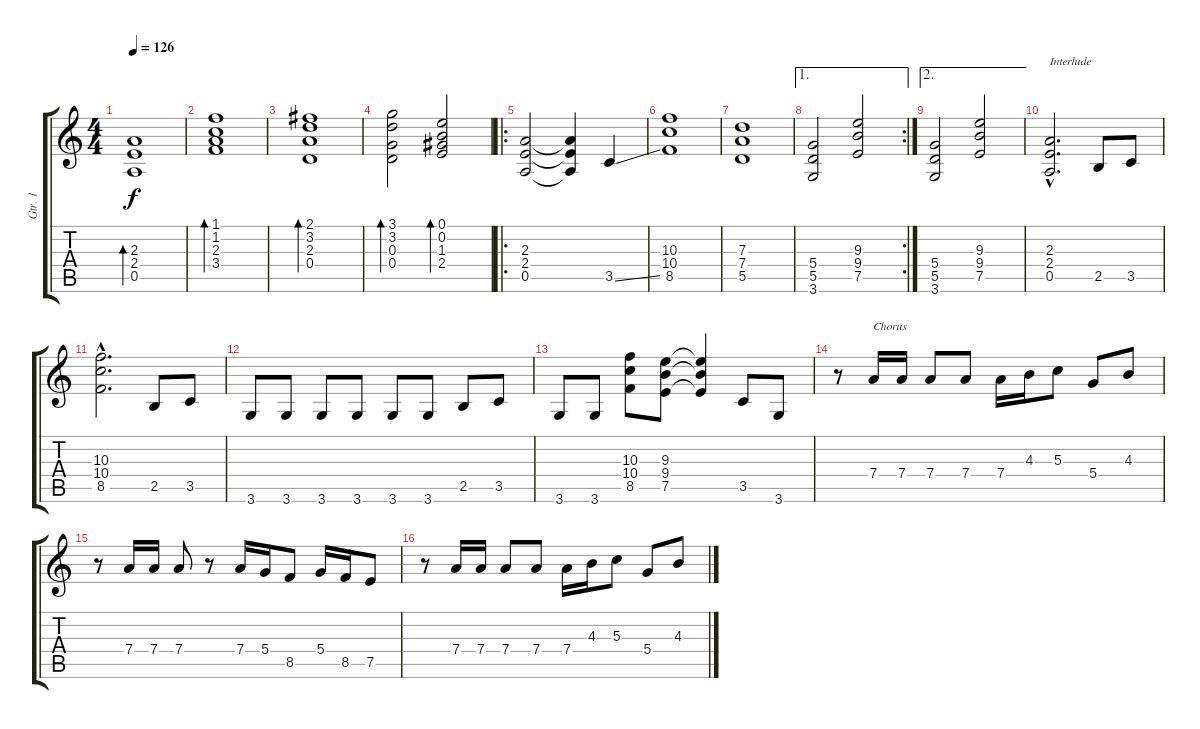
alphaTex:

\track ("Gtr. 1" "Gtr. 1") {instrument distortionguitar}
\staff {score tabs}
\tuning (E4 B3 G3 D3 A2 E2) {hide}
\ts (4 4)
\tempo 126
\clef g2
\ks c
(2.3 2.4 0.5).1{bd 480 dy f} |
(1.1 1.2 2.3 3.4).1{bd 480} |
(2.1 3.2 2.3 0.4).1{bd 480} |
(3.1 3.2 0.3 0.4).2{bd 480} (0.1 0.2 1.3 2.4).2{bd 480} |
\ro
(2.3 2.4 0.5).2{instrument distortionguitar} (2.3{t} 2.4{t} 0.5{t}).4 3.5{ss}.4 |
(10.3 10.4 8.5).1 |
(7.3 7.4 5.5).1 |
\ae 1
\rc 2
(5.4 5.5 3.6).2 (9.3 9.4 7.5).2 |
\ae 2
(5.4 5.5 3.6).2 (9.3 9.4 7.5).2 |
(2.3{hac} 2.4{hac} 0.5{hac}).2{d txt "Interlude"} 2.5.8 3.5.8 |
(10.3{hac} 10.4{hac} 8.5{hac}).2{d} 2.5.8 3.5.8 |
3.6.8 3.6.8 3.6.8 3.6.8 3.6.8 3.6.8 2.5.8 3.5.8 |
3.6.8 3.6.8 (10.3 10.4 8.5).8 (9.3 9.4 7.5).8 (9.3{t} 9.4{t} 7.5{t}).4 3.5.8 3.6.8 |
r.8 7.4.16{txt "Chorus"} 7.4.16 7.4.8 7.4.8 7.4.16 4.3.16 5.3.8 5.4.8 4.3.8 |
r.8 7.4.16 7.4.16 7.4.8 r.8 7.4.16 5.4.16 8.5.8 5.4.16 8.5.16 7.5.8 |
r.8 7.4.16 7.4.16 7.4.8 7.4.8 7.4.16 4.3.16 5.3.8 5.4.8 4.3.8
